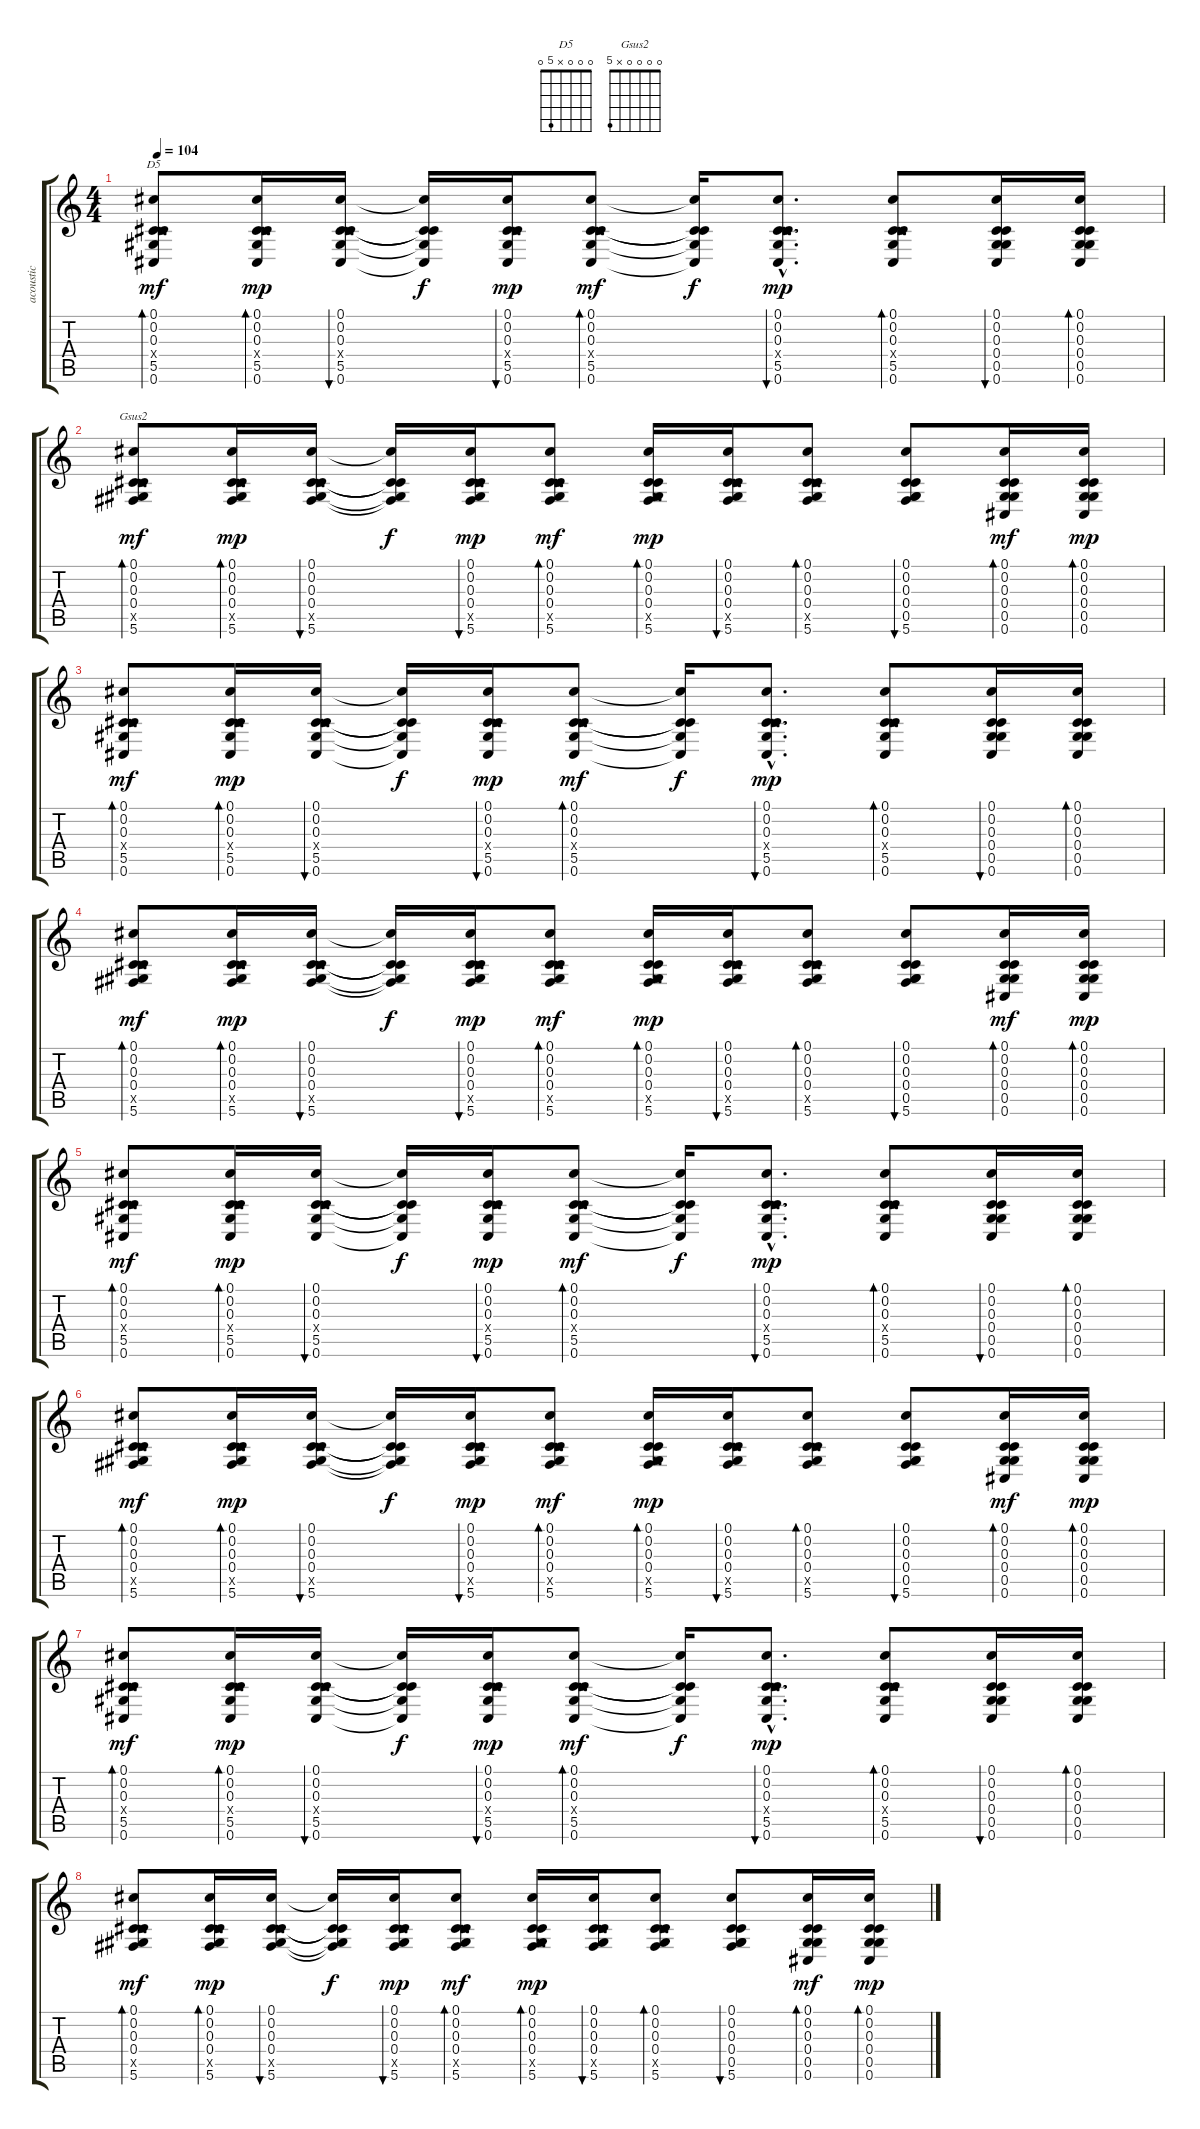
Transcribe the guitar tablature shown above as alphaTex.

\track ("acoustic" "acoustic") {instrument acousticguitarsteel}
\staff {score tabs}
\tuning (Db4 Db3 Ab2 Db3 Ab2 Db2) {hide}
\chord ("D5" 0 0 0 x 5 0)
\chord ("Gsus2" 0 0 0 0 x 5)
\ts (4 4)
\tempo 104
\clef g2
\ks c
(0.1 0.2 0.3 0.4{x} 5.5 0.6).8{bd 30 ch "D5" dy mf volume 15} (0.1 0.2 0.3 0.4{x} 5.5 0.6).16{bd 30 dy mp} (0.1 0.2 0.3 0.4{x} 5.5 0.6).16{bu 30} (0.1{t} 0.2{t} 0.3{t} 5.5{t} 0.6{t}).16{dy f} (0.1 0.2 0.3 0.4{x} 5.5 0.6).16{bu 30 dy mp} (0.1 0.2 0.3 0.4{x} 5.5 0.6).8{bd 30 dy mf} (0.1{t} 0.2{t} 0.3{t} 5.5{t} 0.6{t}).16{dy f} (0.1{hac} 0.2{hac} 0.3{hac} 0.4{hac x} 5.5{hac} 0.6{hac}).8{d bu 30 dy mp} (0.1 0.2 0.3 0.4{x} 5.5 0.6).8{bd 30} (0.1 0.2 0.3 0.4 0.5 0.6).16{bu 30} (0.1 0.2 0.3 0.4 0.5 0.6).16{bd 30} |
(0.1 0.2 0.3 0.4 5.5{x} 5.6).8{bd 30 ch "Gsus2" dy mf} (0.1 0.2 0.3 0.4 5.5{x} 5.6).16{bd 30 dy mp} (0.1 0.2 0.3 0.4 5.5{x} 5.6).16{bu 30} (0.1{t} 0.2{t} 0.3{t} 0.4{t} 5.6{t}).16{dy f} (0.1 0.2 0.3 0.4 5.5{x} 5.6).16{bu 30 dy mp} (0.1 0.2 0.3 0.4 5.5{x} 5.6).8{bd 30 dy mf} (0.1 0.2 0.3 0.4 0.5{x} 5.6).16{bd 30 dy mp} (0.1 0.2 0.3 0.4 5.5{x} 5.6).16{bu 30} (0.1 0.2 0.3 0.4 5.5{x} 5.6).8{bd 30} (0.1 0.2 0.3 0.4 0.5 5.6).8{bu 30} (0.1 0.2 0.3 0.4 0.5 0.6).16{bd 30 dy mf} (0.1 0.2 0.3 0.4 0.5 0.6).16{bd 30 dy mp} |
(0.1 0.2 0.3 0.4{x} 5.5 0.6).8{bd 30 dy mf} (0.1 0.2 0.3 0.4{x} 5.5 0.6).16{bd 30 dy mp} (0.1 0.2 0.3 0.4{x} 5.5 0.6).16{bu 30} (0.1{t} 0.2{t} 0.3{t} 5.5{t} 0.6{t}).16{dy f} (0.1 0.2 0.3 0.4{x} 5.5 0.6).16{bu 30 dy mp} (0.1 0.2 0.3 0.4{x} 5.5 0.6).8{bd 30 dy mf} (0.1{t} 0.2{t} 0.3{t} 5.5{t} 0.6{t}).16{dy f} (0.1{hac} 0.2{hac} 0.3{hac} 0.4{hac x} 5.5{hac} 0.6{hac}).8{d bu 30 dy mp} (0.1 0.2 0.3 0.4{x} 5.5 0.6).8{bd 30} (0.1 0.2 0.3 0.4 0.5 0.6).16{bu 30} (0.1 0.2 0.3 0.4 0.5 0.6).16{bd 30} |
(0.1 0.2 0.3 0.4 5.5{x} 5.6).8{bd 30 dy mf} (0.1 0.2 0.3 0.4 5.5{x} 5.6).16{bd 30 dy mp} (0.1 0.2 0.3 0.4 5.5{x} 5.6).16{bu 30} (0.1{t} 0.2{t} 0.3{t} 0.4{t} 5.6{t}).16{dy f} (0.1 0.2 0.3 0.4 5.5{x} 5.6).16{bu 30 dy mp} (0.1 0.2 0.3 0.4 5.5{x} 5.6).8{bd 30 dy mf} (0.1 0.2 0.3 0.4 0.5{x} 5.6).16{bd 30 dy mp} (0.1 0.2 0.3 0.4 5.5{x} 5.6).16{bu 30} (0.1 0.2 0.3 0.4 5.5{x} 5.6).8{bd 30} (0.1 0.2 0.3 0.4 0.5 5.6).8{bu 30} (0.1 0.2 0.3 0.4 0.5 0.6).16{bd 30 dy mf} (0.1 0.2 0.3 0.4 0.5 0.6).16{bd 30 dy mp} |
(0.1 0.2 0.3 0.4{x} 5.5 0.6).8{bd 30 dy mf} (0.1 0.2 0.3 0.4{x} 5.5 0.6).16{bd 30 dy mp} (0.1 0.2 0.3 0.4{x} 5.5 0.6).16{bu 30} (0.1{t} 0.2{t} 0.3{t} 5.5{t} 0.6{t}).16{dy f} (0.1 0.2 0.3 0.4{x} 5.5 0.6).16{bu 30 dy mp} (0.1 0.2 0.3 0.4{x} 5.5 0.6).8{bd 30 dy mf} (0.1{t} 0.2{t} 0.3{t} 5.5{t} 0.6{t}).16{dy f} (0.1{hac} 0.2{hac} 0.3{hac} 0.4{hac x} 5.5{hac} 0.6{hac}).8{d bu 30 dy mp} (0.1 0.2 0.3 0.4{x} 5.5 0.6).8{bd 30} (0.1 0.2 0.3 0.4 0.5 0.6).16{bu 30} (0.1 0.2 0.3 0.4 0.5 0.6).16{bd 30} |
(0.1 0.2 0.3 0.4 5.5{x} 5.6).8{bd 30 dy mf} (0.1 0.2 0.3 0.4 5.5{x} 5.6).16{bd 30 dy mp} (0.1 0.2 0.3 0.4 5.5{x} 5.6).16{bu 30} (0.1{t} 0.2{t} 0.3{t} 0.4{t} 5.6{t}).16{dy f} (0.1 0.2 0.3 0.4 5.5{x} 5.6).16{bu 30 dy mp} (0.1 0.2 0.3 0.4 5.5{x} 5.6).8{bd 30 dy mf} (0.1 0.2 0.3 0.4 0.5{x} 5.6).16{bd 30 dy mp} (0.1 0.2 0.3 0.4 5.5{x} 5.6).16{bu 30} (0.1 0.2 0.3 0.4 5.5{x} 5.6).8{bd 30} (0.1 0.2 0.3 0.4 0.5 5.6).8{bu 30} (0.1 0.2 0.3 0.4 0.5 0.6).16{bd 30 dy mf} (0.1 0.2 0.3 0.4 0.5 0.6).16{bd 30 dy mp} |
(0.1 0.2 0.3 0.4{x} 5.5 0.6).8{bd 30 dy mf} (0.1 0.2 0.3 0.4{x} 5.5 0.6).16{bd 30 dy mp} (0.1 0.2 0.3 0.4{x} 5.5 0.6).16{bu 30} (0.1{t} 0.2{t} 0.3{t} 5.5{t} 0.6{t}).16{dy f} (0.1 0.2 0.3 0.4{x} 5.5 0.6).16{bu 30 dy mp} (0.1 0.2 0.3 0.4{x} 5.5 0.6).8{bd 30 dy mf} (0.1{t} 0.2{t} 0.3{t} 5.5{t} 0.6{t}).16{dy f} (0.1{hac} 0.2{hac} 0.3{hac} 0.4{hac x} 5.5{hac} 0.6{hac}).8{d bu 30 dy mp} (0.1 0.2 0.3 0.4{x} 5.5 0.6).8{bd 30} (0.1 0.2 0.3 0.4 0.5 0.6).16{bu 30} (0.1 0.2 0.3 0.4 0.5 0.6).16{bd 30} |
(0.1 0.2 0.3 0.4 5.5{x} 5.6).8{bd 30 dy mf} (0.1 0.2 0.3 0.4 5.5{x} 5.6).16{bd 30 dy mp} (0.1 0.2 0.3 0.4 5.5{x} 5.6).16{bu 30} (0.1{t} 0.2{t} 0.3{t} 0.4{t} 5.6{t}).16{dy f} (0.1 0.2 0.3 0.4 5.5{x} 5.6).16{bu 30 dy mp} (0.1 0.2 0.3 0.4 5.5{x} 5.6).8{bd 30 dy mf} (0.1 0.2 0.3 0.4 0.5{x} 5.6).16{bd 30 dy mp} (0.1 0.2 0.3 0.4 5.5{x} 5.6).16{bu 30} (0.1 0.2 0.3 0.4 5.5{x} 5.6).8{bd 30} (0.1 0.2 0.3 0.4 0.5 5.6).8{bu 30} (0.1 0.2 0.3 0.4 0.5 0.6).16{bd 30 dy mf} (0.1 0.2 0.3 0.4 0.5 0.6).16{bd 30 dy mp}
